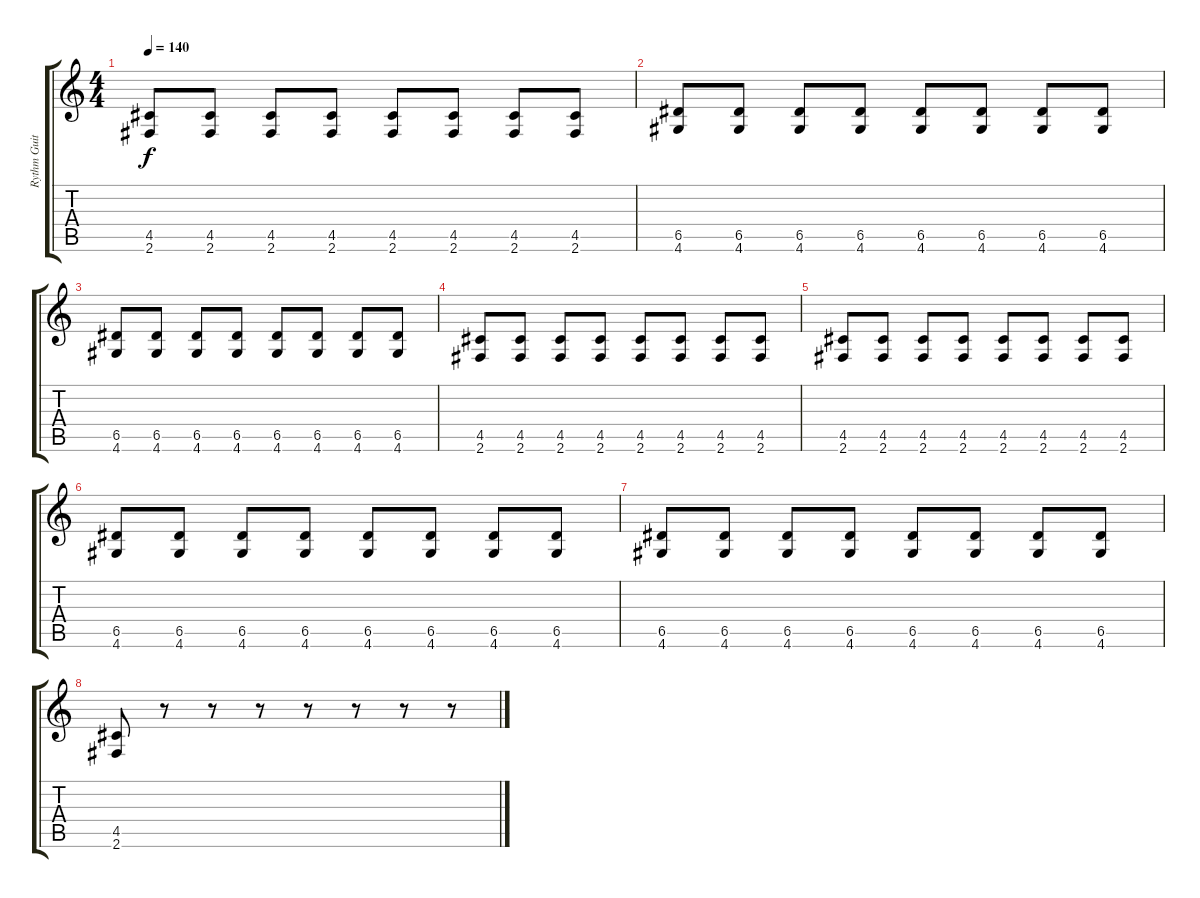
\track ("Rythm Guitar" "Rythm Guit") {instrument overdrivenguitar}
\staff {score tabs}
\tuning (E4 B3 G3 D3 A2 E2) {hide}
\ts (4 4)
\tempo 140
\clef g2
\ks c
(4.5 2.6).8{dy f} (4.5 2.6).8 (4.5 2.6).8 (4.5 2.6).8 (4.5 2.6).8 (4.5 2.6).8 (4.5 2.6).8 (4.5 2.6).8 |
(6.5 4.6).8 (6.5 4.6).8 (6.5 4.6).8 (6.5 4.6).8 (6.5 4.6).8 (6.5 4.6).8 (6.5 4.6).8 (6.5 4.6).8 |
(6.5 4.6).8 (6.5 4.6).8 (6.5 4.6).8 (6.5 4.6).8 (6.5 4.6).8 (6.5 4.6).8 (6.5 4.6).8 (6.5 4.6).8 |
(4.5 2.6).8 (4.5 2.6).8 (4.5 2.6).8 (4.5 2.6).8 (4.5 2.6).8 (4.5 2.6).8 (4.5 2.6).8 (4.5 2.6).8 |
(4.5 2.6).8 (4.5 2.6).8 (4.5 2.6).8 (4.5 2.6).8 (4.5 2.6).8 (4.5 2.6).8 (4.5 2.6).8 (4.5 2.6).8 |
(6.5 4.6).8 (6.5 4.6).8 (6.5 4.6).8 (6.5 4.6).8 (6.5 4.6).8 (6.5 4.6).8 (6.5 4.6).8 (6.5 4.6).8 |
(6.5 4.6).8 (6.5 4.6).8 (6.5 4.6).8 (6.5 4.6).8 (6.5 4.6).8 (6.5 4.6).8 (6.5 4.6).8 (6.5 4.6).8 |
(4.5 2.6).8 r.8 r.8 r.8 r.8 r.8 r.8 r.8
